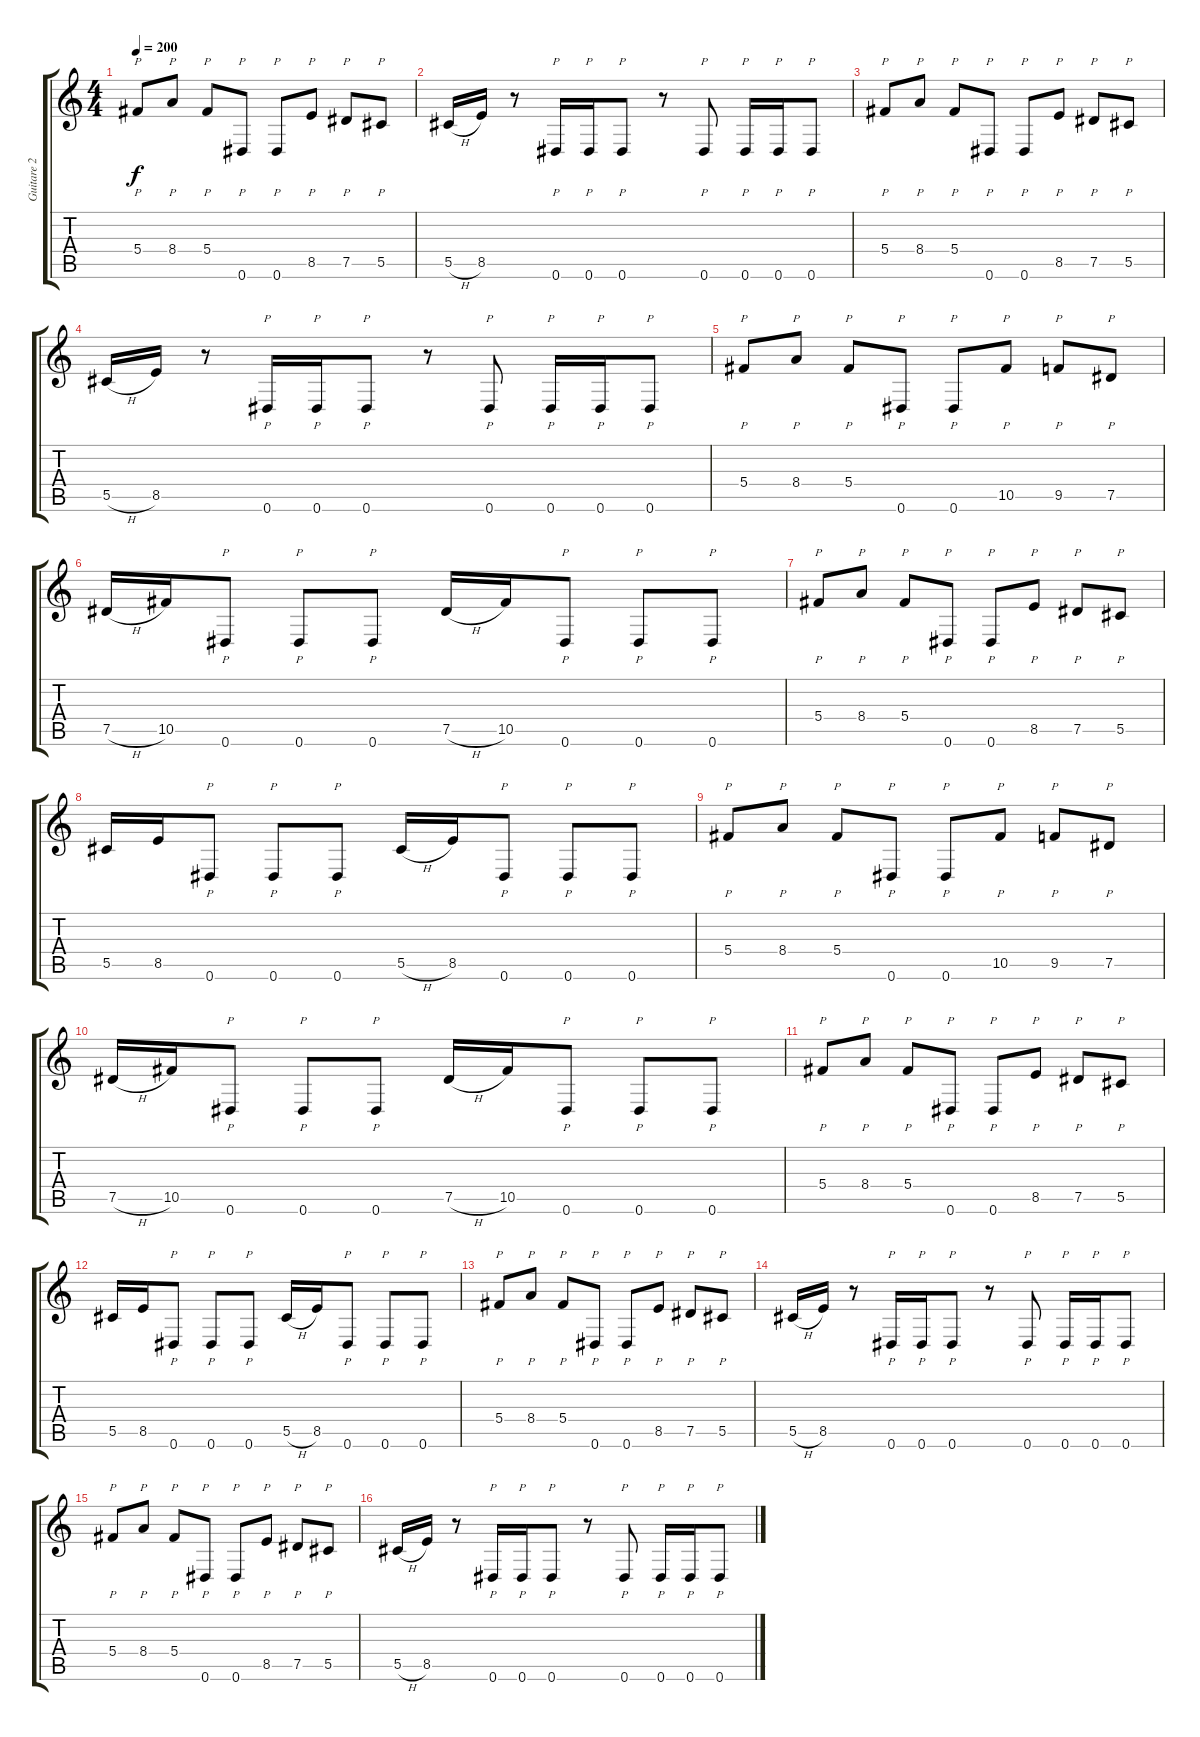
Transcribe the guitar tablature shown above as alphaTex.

\track ("Guitare 2" "Guitare 2") {instrument distortionguitar}
\staff {score tabs}
\tuning (Eb4 Bb3 Gb3 Db3 Ab2 Eb2) {hide}
\ts (4 4)
\tempo 200
\clef g2
\ks c
5.4.8{p dy f} 8.4.8{p} 5.4.8{p} 0.6.8{p} 0.6.8{p} 8.5.8{p} 7.5.8{p} 5.5.8{p} |
5.5{h}.16 8.5.16 r.8 0.6.16{p} 0.6.16{p} 0.6.8{p} r.8 0.6.8{p} 0.6.16{p} 0.6.16{p} 0.6.8{p} |
5.4.8{p} 8.4.8{p} 5.4.8{p} 0.6.8{p} 0.6.8{p} 8.5.8{p} 7.5.8{p} 5.5.8{p} |
5.5{h}.16 8.5.16 r.8 0.6.16{p} 0.6.16{p} 0.6.8{p} r.8 0.6.8{p} 0.6.16{p} 0.6.16{p} 0.6.8{p} |
5.4.8{p} 8.4.8{p} 5.4.8{p} 0.6.8{p} 0.6.8{p} 10.5.8{p} 9.5.8{p} 7.5.8{p} |
7.5{h}.16 10.5.16 0.6.8{p} 0.6.8{p} 0.6.8{p} 7.5{h}.16 10.5.16 0.6.8{p} 0.6.8{p} 0.6.8{p} |
5.4.8{p} 8.4.8{p} 5.4.8{p} 0.6.8{p} 0.6.8{p} 8.5.8{p} 7.5.8{p} 5.5.8{p} |
5.5.16 8.5.16 0.6.8{p} 0.6.8{p} 0.6.8{p} 5.5{h}.16 8.5.16 0.6.8{p} 0.6.8{p} 0.6.8{p} |
5.4.8{p} 8.4.8{p} 5.4.8{p} 0.6.8{p} 0.6.8{p} 10.5.8{p} 9.5.8{p} 7.5.8{p} |
7.5{h}.16 10.5.16 0.6.8{p} 0.6.8{p} 0.6.8{p} 7.5{h}.16 10.5.16 0.6.8{p} 0.6.8{p} 0.6.8{p} |
5.4.8{p} 8.4.8{p} 5.4.8{p} 0.6.8{p} 0.6.8{p} 8.5.8{p} 7.5.8{p} 5.5.8{p} |
5.5.16 8.5.16 0.6.8{p} 0.6.8{p} 0.6.8{p} 5.5{h}.16 8.5.16 0.6.8{p} 0.6.8{p} 0.6.8{p} |
5.4.8{p} 8.4.8{p} 5.4.8{p} 0.6.8{p} 0.6.8{p} 8.5.8{p} 7.5.8{p} 5.5.8{p} |
5.5{h}.16 8.5.16 r.8 0.6.16{p} 0.6.16{p} 0.6.8{p} r.8 0.6.8{p} 0.6.16{p} 0.6.16{p} 0.6.8{p} |
5.4.8{p} 8.4.8{p} 5.4.8{p} 0.6.8{p} 0.6.8{p} 8.5.8{p} 7.5.8{p} 5.5.8{p} |
5.5{h}.16 8.5.16 r.8 0.6.16{p} 0.6.16{p} 0.6.8{p} r.8 0.6.8{p} 0.6.16{p} 0.6.16{p} 0.6.8{p}
